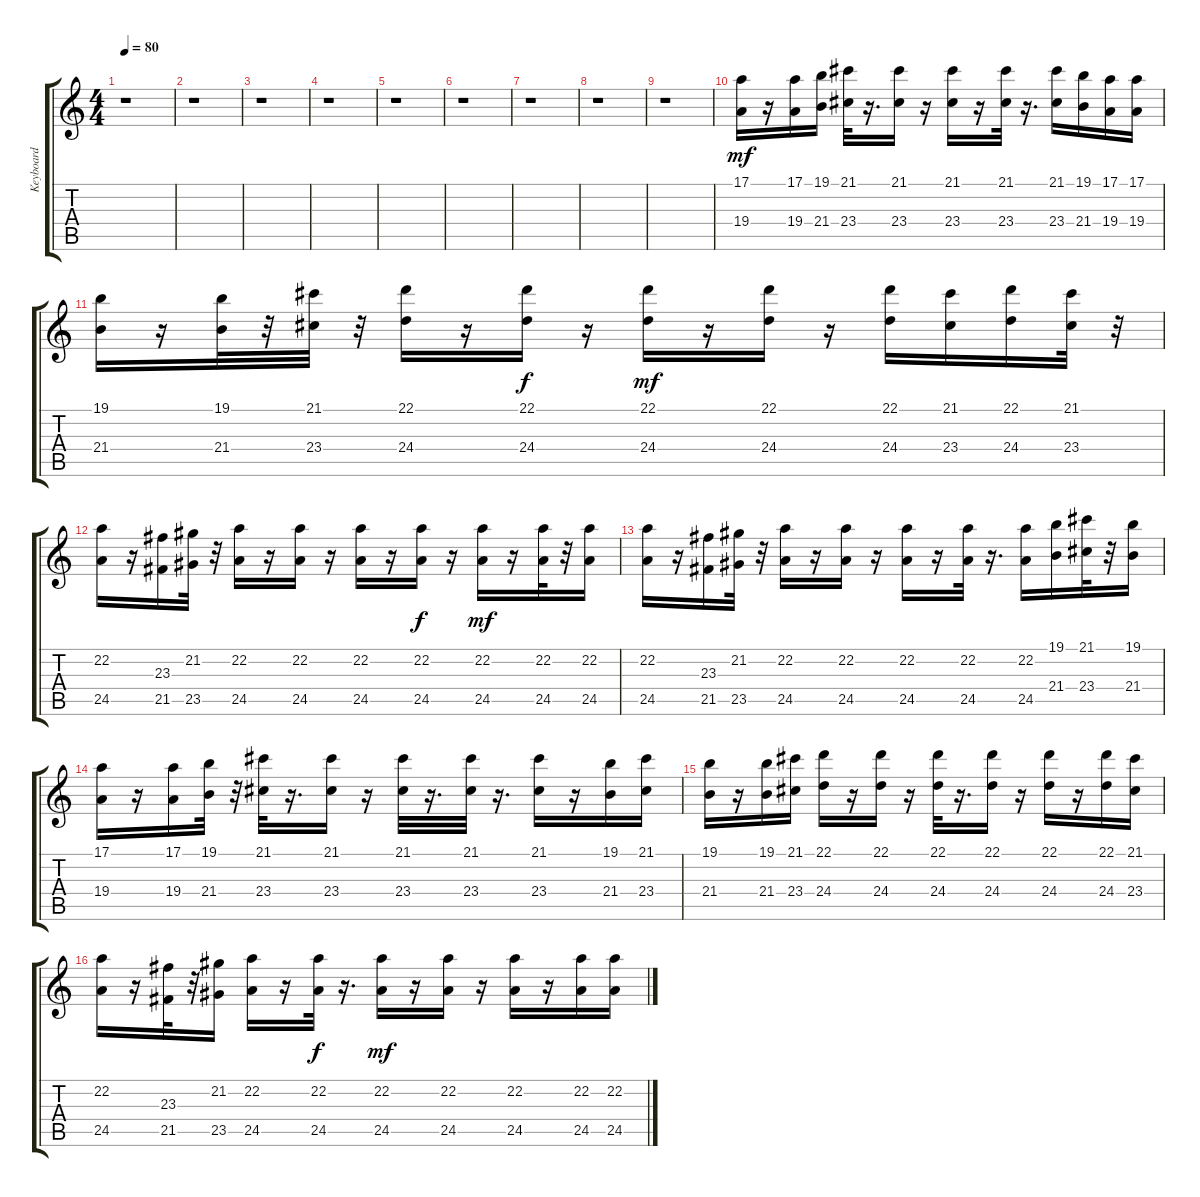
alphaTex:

\track ("Keyboard" "Keyboard") {instrument synthstrings1}
\staff {score tabs}
\tuning (E4 B3 G3 D3 A2 E2) {hide}
\ts (4 4)
\tempo 80
\clef g2
\ks c
r.1{dy f} |
r.1 |
r.1 |
r.1 |
r.1 |
r.1 |
r.1 |
r.1 |
r.1 |
(17.1 19.4).16{dy mf} r.16 (17.1 19.4).16 (19.1 21.4).16 (21.1 23.4).32 r.16{d} (21.1 23.4).16 r.16 (21.1 23.4).16 r.16 (21.1 23.4).32 r.16{d} (21.1 23.4).16 (19.1 21.4).16 (17.1 19.4).16 (17.1 19.4).16 |
(19.1 21.4).16 r.16 (19.1 21.4).32 r.32 (21.1 23.4).32 r.32 (22.1 24.4).16 r.16 (22.1 24.4).16{dy f} r.16 (22.1 24.4).16{dy mf} r.16 (22.1 24.4).16 r.16 (22.1 24.4).16 (21.1 23.4).16 (22.1 24.4).16 (21.1 23.4).32 r.32 |
(22.2 24.5).16 r.16 (23.3 21.5).16 (21.2 23.5).32 r.32 (22.2 24.5).16 r.16 (22.2 24.5).16 r.16 (22.2 24.5).16 r.16 (22.2 24.5).16{dy f} r.16 (22.2 24.5).16{dy mf} r.16 (22.2 24.5).32 r.32 (22.2 24.5).16 |
(22.2 24.5).16 r.16 (23.3 21.5).16 (21.2 23.5).32 r.32 (22.2 24.5).16 r.16 (22.2 24.5).16 r.16 (22.2 24.5).16 r.16 (22.2 24.5).32 r.16{d} (22.2 24.5).16 (19.1 21.4).16 (21.1 23.4).32 r.32 (19.1 21.4).16 |
(17.1 19.4).16 r.16 (17.1 19.4).16 (19.1 21.4).32 r.32 (21.1 23.4).32 r.16{d} (21.1 23.4).16 r.16 (21.1 23.4).32 r.16{d} (21.1 23.4).32 r.16{d} (21.1 23.4).16 r.16 (19.1 21.4).16 (21.1 23.4).16 |
(19.1 21.4).16 r.16 (19.1 21.4).16 (21.1 23.4).16 (22.1 24.4).16 r.16 (22.1 24.4).16 r.16 (22.1 24.4).32 r.16{d} (22.1 24.4).16 r.16 (22.1 24.4).16 r.16 (22.1 24.4).16 (21.1 23.4).16 |
(22.2 24.5).16 r.16 (23.3 21.5).32 r.32 (21.2 23.5).16 (22.2 24.5).16 r.16 (22.2 24.5).32{dy f} r.16{d} (22.2 24.5).16{dy mf} r.16 (22.2 24.5).16 r.16 (22.2 24.5).16 r.16 (22.2 24.5).16 (22.2 24.5).16
